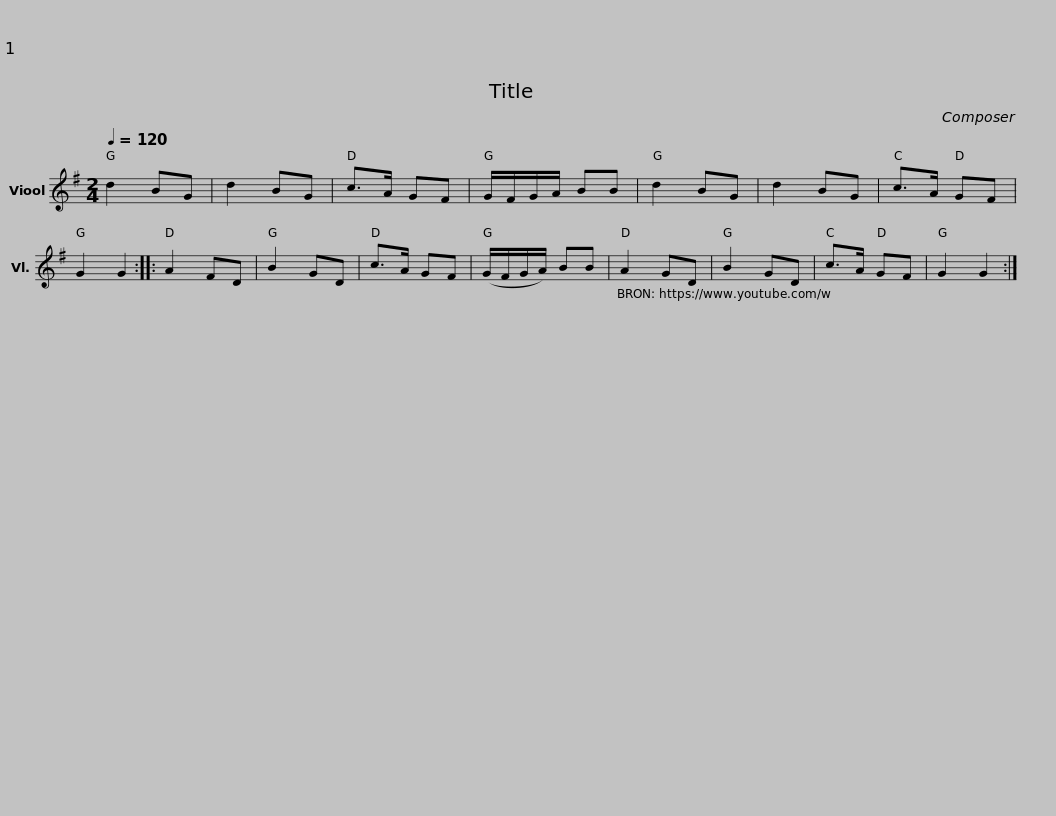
X:1
L:1/8
Q:1/4=120
M:2/4
I:linebreak $
K:G
V:1 treble
V:1
 d2 BG | d2 BG | c>A GF | G/F/G/A/ BB |$ d2 BG | %5
 d2 BG | c>A GF | G2 G2 ::$ A2 FD | B2 GD | %10
 c>A GF | (G/F/G/A/) BB |$ A2 GD | B2 GD | c>A GF | %15
 G2 G2 :| %16
